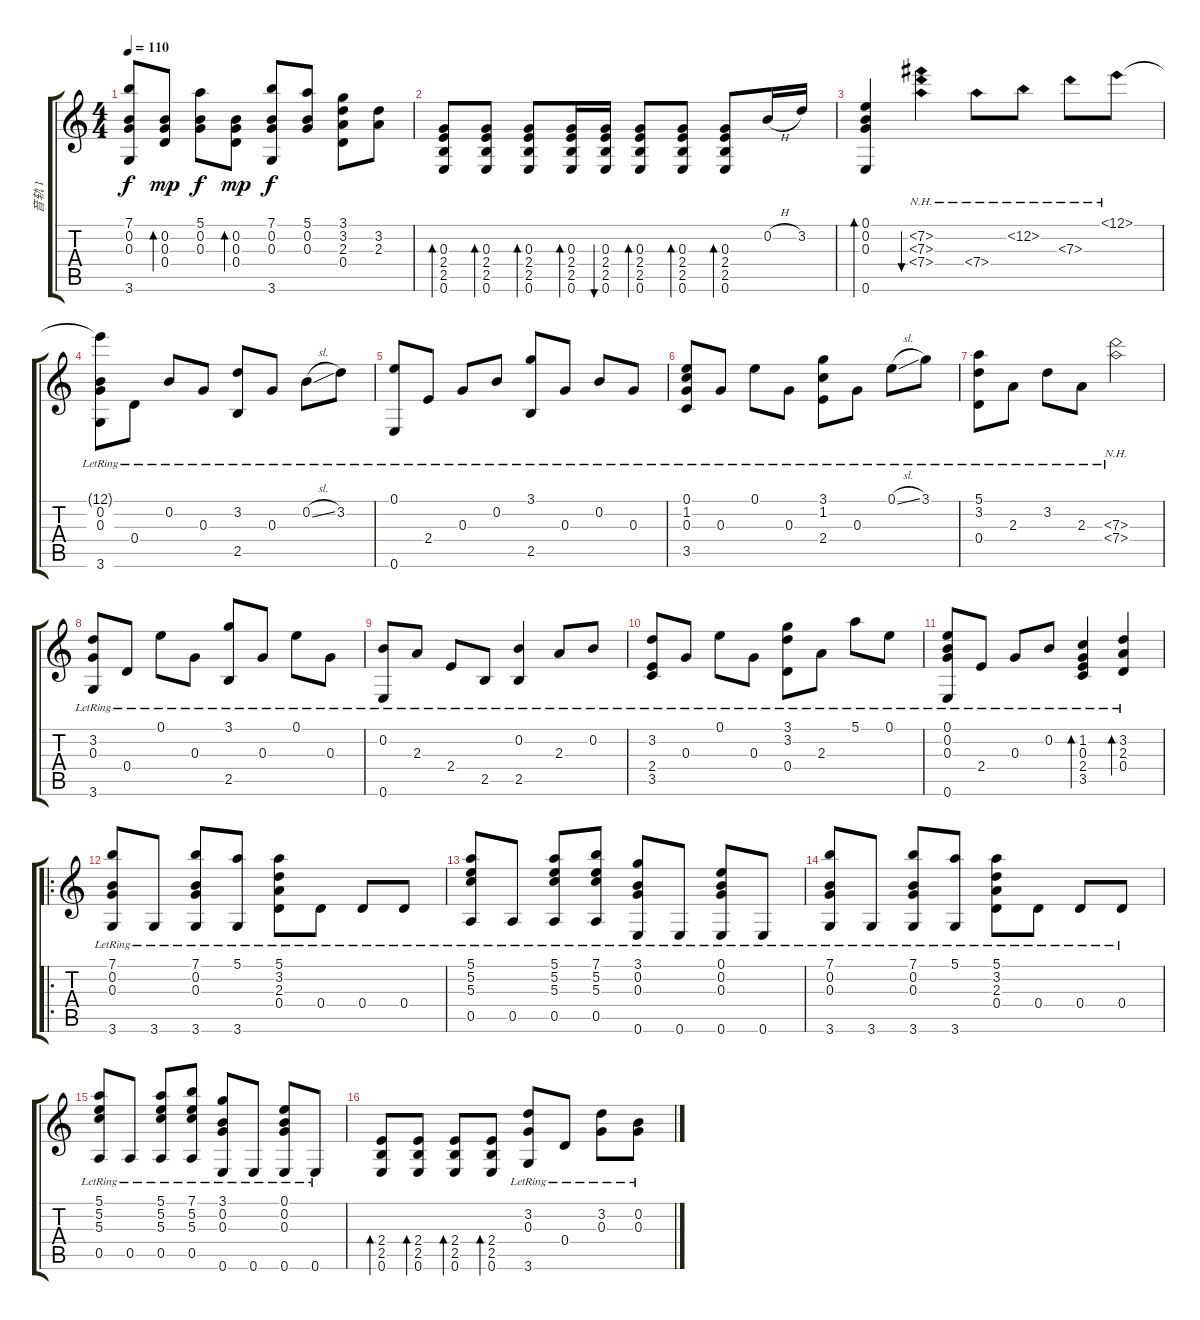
\track ("音轨 1" "音轨 1") {instrument acousticguitarsteel}
\staff {score tabs}
\tuning (E4 B3 G3 D3 A2 E2) {hide}
\ts (4 4)
\tempo 110
\clef g2
\ks c
(7.1 0.2 0.3 3.6).8{dy f} (0.2 0.3 0.4).8{bd 60 dy mp} (5.1 0.2 0.3).8{dy f} (0.2 0.3 0.4).8{bd 60 dy mp} (7.1 0.2 0.3 3.6).8{dy f} (5.1 0.2 0.3).8 (3.1 3.2 2.3 0.4).8 (3.2 2.3).8 |
(0.3 2.4 2.5 0.6).8{bd 60} (0.3 2.4 2.5 0.6).8{bd 60} (0.3 2.4 2.5 0.6).8{bd 60} (0.3 2.4 2.5 0.6).16{bd 60} (0.3 2.4 2.5 0.6).16{bu 60} (0.3 2.4 2.5 0.6).8{bd 60} (0.3 2.4 2.5 0.6).8{bd 60} (0.3 2.4 2.5 0.6).8{bd 60} 0.2{h}.16 3.2.16 |
(0.1 0.2 0.3 0.6).4{bd 60} (7.2{nh} 7.3{nh} 7.4{nh}).4{bu 480} 7.4{nh}.8 12.2{nh}.8 7.3{nh}.8 12.1{nh}.8 |
(12.1{t} 0.2{lr} 0.3{lr} 3.6{lr}).8 0.4{lr}.8 0.2{lr}.8 0.3{lr}.8 (3.2{lr} 2.5{lr}).8 0.3{lr}.8 0.2{sl lr}.8 3.2{lr}.8 |
(0.1{lr} 0.6{lr}).8 2.4{lr}.8 0.3{lr}.8 0.2{lr}.8 (3.1{lr} 2.5{lr}).8 0.3{lr}.8 0.2{lr}.8 0.3{lr}.8 |
(0.1{lr} 1.2{lr} 0.3{lr} 3.5{lr}).8 0.3{lr}.8 0.1{lr}.8 0.3{lr}.8 (3.1{lr} 1.2{lr} 2.4{lr}).8 0.3{lr}.8 0.1{sl lr}.8 3.1{lr}.8 |
(5.1{lr} 3.2{lr} 0.4{lr}).8 2.3{lr}.8 3.2{lr}.8 2.3{lr}.8 (7.3{nh lr} 7.4{nh lr}).2 |
(3.2{lr} 0.3{lr} 3.6{lr}).8 0.4{lr}.8 0.1{lr}.8 0.3{lr}.8 (3.1{lr} 2.5{lr}).8 0.3{lr}.8 0.1{lr}.8 0.3{lr}.8 |
(0.2{lr} 0.6{lr}).8 2.3{lr}.8 2.4{lr}.8 2.5{lr}.8 (0.2{lr} 2.5{lr}).4 2.3{lr}.8 0.2{lr}.8 |
(3.2{lr} 2.4{lr} 3.5{lr}).8 0.3{lr}.8 0.1{lr}.8 0.3{lr}.8 (3.1{lr} 3.2{lr} 0.4{lr}).8 2.3{lr}.8 5.1{lr}.8 0.1{lr}.8 |
(0.1{lr} 0.2{lr} 0.3{lr} 0.6{lr}).8 2.4{lr}.8 0.3{lr}.8 0.2{lr}.8 (1.2{lr} 0.3{lr} 2.4{lr} 3.5{lr}).4{bd 120} (3.2{lr} 2.3{lr} 0.4{lr}).4{bd 120} |
\ro
(7.1{lr} 0.2{lr} 0.3{lr} 3.6{lr}).8 3.6{lr}.8 (7.1{lr} 0.2{lr} 0.3{lr} 3.6{lr}).8 (5.1{lr} 3.6{lr}).8 (5.1{lr} 3.2{lr} 2.3{lr} 0.4{lr}).8 0.4{lr}.8 0.4{lr}.8 0.4{lr}.8 |
(5.1{lr} 5.2{lr} 5.3{lr} 0.5{lr}).8 0.5{lr}.8 (5.1{lr} 5.2{lr} 5.3{lr} 0.5{lr}).8 (7.1{lr} 5.2{lr} 5.3{lr} 0.5{lr}).8 (3.1{lr} 0.2{lr} 0.3{lr} 0.6{lr}).8 0.6{lr}.8 (0.1{lr} 0.2{lr} 0.3{lr} 0.6{lr}).8 0.6{lr}.8 |
(7.1{lr} 0.2{lr} 0.3{lr} 3.6{lr}).8 3.6{lr}.8 (7.1{lr} 0.2{lr} 0.3{lr} 3.6{lr}).8 (5.1{lr} 3.6{lr}).8 (5.1{lr} 3.2{lr} 2.3{lr} 0.4{lr}).8 0.4{lr}.8 0.4{lr}.8 0.4{lr}.8 |
(5.1{lr} 5.2{lr} 5.3{lr} 0.5{lr}).8 0.5{lr}.8 (5.1{lr} 5.2{lr} 5.3{lr} 0.5{lr}).8 (7.1{lr} 5.2{lr} 5.3{lr} 0.5{lr}).8 (3.1{lr} 0.2{lr} 0.3{lr} 0.6{lr}).8 0.6{lr}.8 (0.1{lr} 0.2{lr} 0.3{lr} 0.6{lr}).8 0.6{lr}.8 |
(2.4 2.5 0.6).8{bd 60} (2.4 2.5 0.6).8{bd 60} (2.4 2.5 0.6).8{bd 60} (2.4 2.5 0.6).8{bd 60} (3.2{lr} 0.3{lr} 3.6{lr}).8 0.4{lr}.8 (3.2{lr} 0.3{lr}).8 (0.2{lr} 0.3{lr}).8
